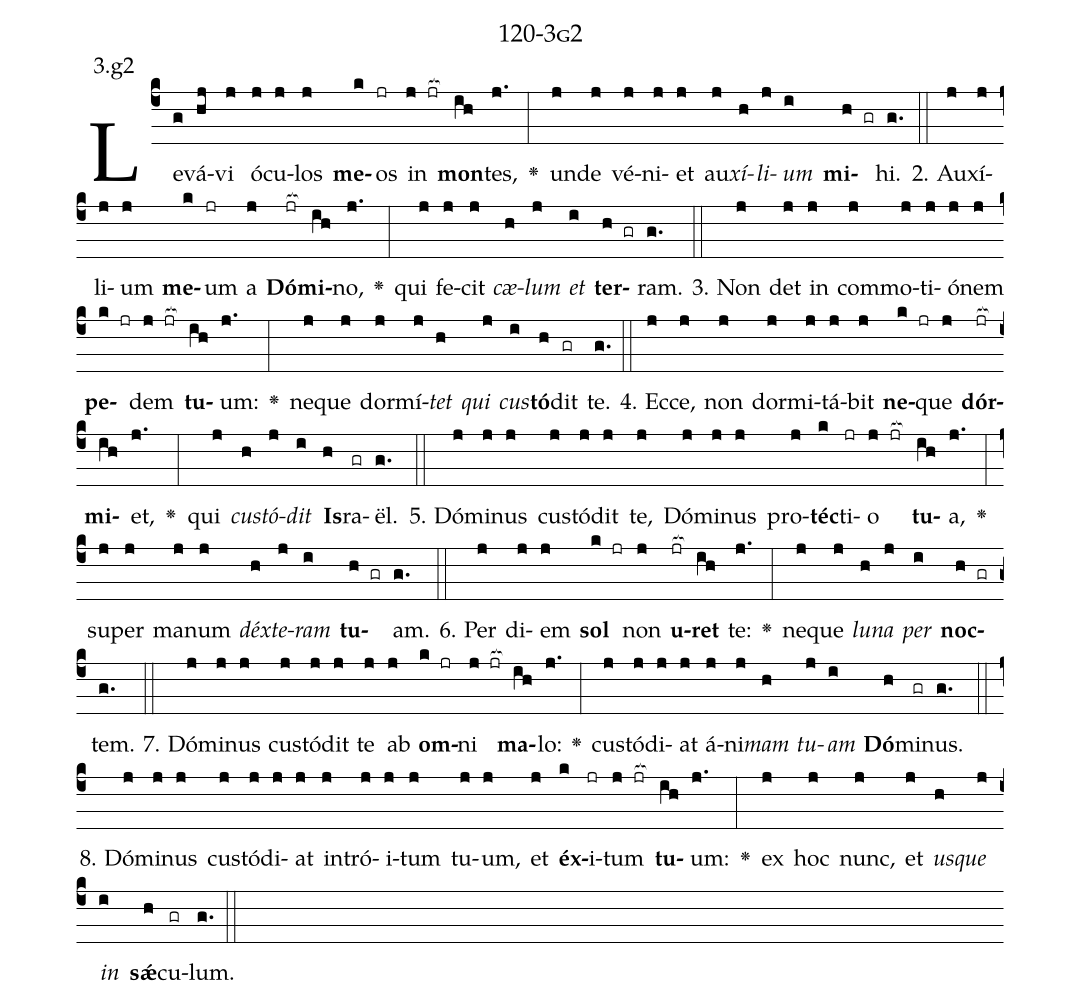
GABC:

name: 120-3g2;
annotation: 3.g2;
%%
(c4)Le(g)vá(hj)vi(j) ó(j)cu(j)los(j) <b>me</b>(k)os(jr) in(j jr[ocb:1{]) <b>mon</b>(ih[ocb:0}])tes,(j.) <v>\greheightstar</v>(:) un(j)de(j) vé(j)ni(j)et(j) au(j)<i>xí</i>(h)<i>li</i>(j)<i>um</i>(i) <b>mi</b>(h gr)hi.(g.) (::)
2. Au(j)xí(j)li(j)um(j) <b>me</b>(k)um(jr) a(j) <b>Dó</b>(jr[ocb:1{])<b>mi</b>(ih[ocb:0}])no,(j.) <v>\greheightstar</v>(:) qui(j) fe(j)cit(j) <i>cæ</i>(h)<i>lum</i>(j) <i>et</i>(i) <b>ter</b>(h gr)ram.(g.) (::)
3. Non(j) det(j) in(j) com(j)mo(j)ti(j)ó(j)nem(j) <b>pe</b>(k jr)dem(j jr[ocb:1{]) <b>tu</b>(ih[ocb:0}])um:(j.) <v>\greheightstar</v>(:) ne(j)que(j) dor(j)mí(j)<i>tet</i>(h) <i>qui</i>(j) <i>cus</i>(i)<b>tó</b>(h)dit(gr) te.(g.) (::)
4. Ec(j)ce,(j) non(j) dor(j)mi(j)tá(j)bit(j) <b>ne</b>(k jr)que(j) <b>dór</b>(jr[ocb:1{])<b>mi</b>(ih[ocb:0}])et,(j.) <v>\greheightstar</v>(:) qui(j) <i>cus</i>(h)<i>tó</i>(j)<i>dit</i>(i) <b>Is</b>(h)ra(gr)ël.(g.) (::)
5. Dó(j)mi(j)nus(j) cus(j)tó(j)dit(j) te,(j) Dó(j)mi(j)nus(j) pro(j)<b>téc</b>(k)ti(jr)o(j jr[ocb:1{]) <b>tu</b>(ih[ocb:0}])a,(j.) <v>\greheightstar</v>(:) su(j)per(j) ma(j)num(j) <i>déx</i>(h)<i>te</i>(j)<i>ram</i>(i) <b>tu</b>(h gr)am.(g.) (::)
6. Per(j) di(j)em(j) <b>sol</b>(k jr) non(j) <b>u</b>(jr[ocb:1{])<b>ret</b>(ih[ocb:0}]) te:(j.) <v>\greheightstar</v>(:) ne(j)que(j) <i>lu</i>(h)<i>na</i>(j) <i>per</i>(i) <b>noc</b>(h gr)tem.(g.) (::)
7. Dó(j)mi(j)nus(j) cus(j)tó(j)dit(j) te(j) ab(j) <b>om</b>(k jr)ni(j jr[ocb:1{]) <b>ma</b>(ih[ocb:0}])lo:(j.) <v>\greheightstar</v>(:) cus(j)tó(j)di(j)at(j) á(j)ni(j)<i>mam</i>(h) <i>tu</i>(j)<i>am</i>(i) <b>Dó</b>(h)mi(gr)nus.(g.) (::)
8. Dó(j)mi(j)nus(j) cus(j)tó(j)di(j)at(j) in(j)tró(j)i(j)tum(j) tu(j)um,(j) et(j) <b>éx</b>(k)i(jr)tum(j jr[ocb:1{]) <b>tu</b>(ih[ocb:0}])um:(j.) <v>\greheightstar</v>(:) ex(j) hoc(j) nunc,(j) et(j) <i>us</i>(h)<i>que</i>(j) <i>in</i>(i) <b>sǽ</b>(h)cu(gr)lum.(g.) (::)
